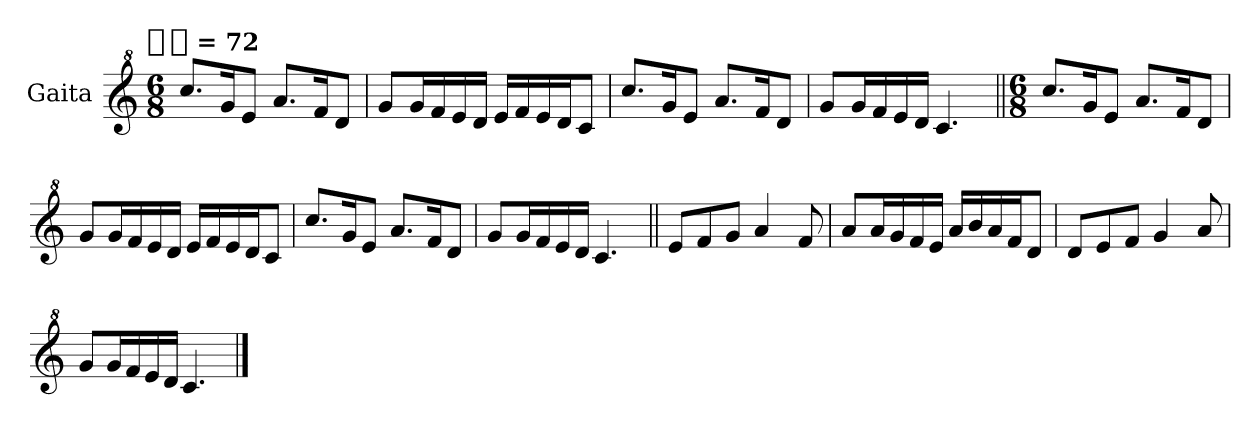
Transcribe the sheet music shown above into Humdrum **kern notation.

**kern
*part1
*staff1
*I"Gaita
*clefG^2
*k[]
!!LO:TX:omd:t=[quarter-dot] = 72
*M6/8
*MM108
=1
8.cccL
16ggK
8eeJ
8.aaL
16ffK
8ddJ
=
8ggL
16ggL
16ff
16ee
16ddJJ
16eeLL
16ff
16ee
16ddJ
8ccJ
=
8.cccL
16ggK
8eeJ
8.aaL
16ffK
8ddJ
=
8ggL
16ggL
16ff
16ee
16ddJJ
4.cc
=||
*M6/8
*MM108
8.cccL
16ggK
8eeJ
8.aaL
16ffK
8ddJ
=
8ggL
16ggL
16ff
16ee
16ddJJ
16eeLL
16ff
16ee
16ddJ
8ccJ
=
8.cccL
16ggK
8eeJ
8.aaL
16ffK
8ddJ
=
8ggL
16ggL
16ff
16ee
16ddJJ
4.cc
=||
8eeL
8ff
8ggJ
4aa
8ff
=
8aaL
16aaL
16gg
16ff
16eeJJ
16aaLL
16bb
16aa
16ffJ
8ddJ
=
8ddL
8ee
8ffJ
4gg
8aa
=
8ggL
16ggL
16ff
16ee
16ddJJ
4.cc
==
*-
